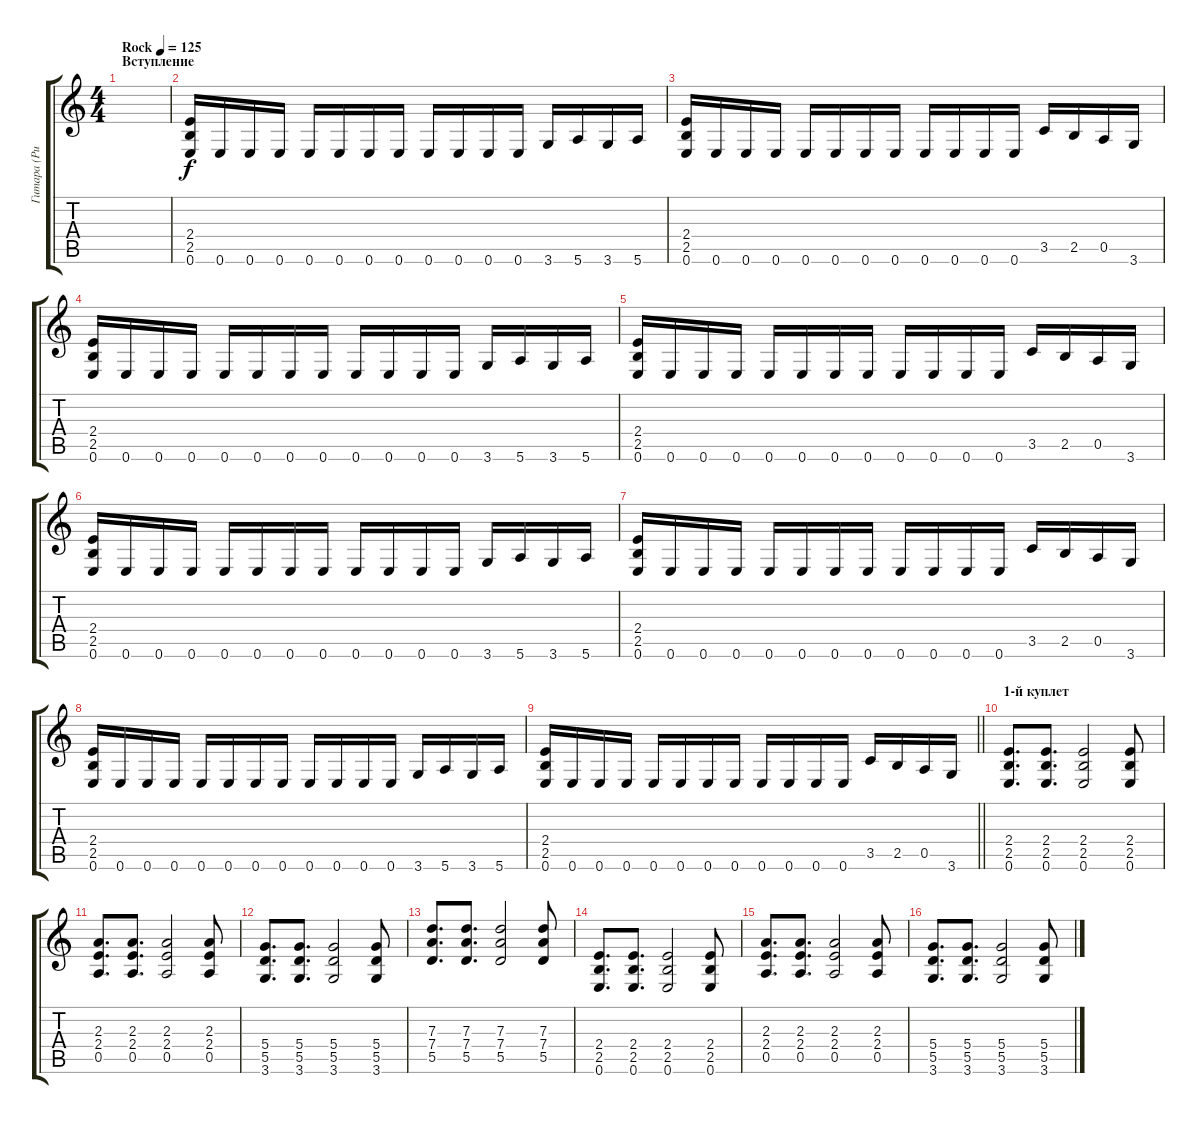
\track ("Гитара (Ритм)" "Гитара (Ри") {instrument distortionguitar}
\staff {score tabs}
\tuning (E4 B3 G3 D3 A2 E2) {hide}
\ts (4 4)
\section ("" "Вступление")
\tempo (125 "Rock")
\clef g2
\ks c
|
(2.4 2.5 0.6).16 0.6.16 0.6.16 0.6.16 0.6.16 0.6.16 0.6.16 0.6.16 0.6.16 0.6.16 0.6.16 0.6.16 3.6.16 5.6.16 3.6.16 5.6.16 |
(2.4 2.5 0.6).16 0.6.16 0.6.16 0.6.16 0.6.16 0.6.16 0.6.16 0.6.16 0.6.16 0.6.16 0.6.16 0.6.16 3.5.16 2.5.16 0.5.16 3.6.16 |
(2.4 2.5 0.6).16 0.6.16 0.6.16 0.6.16 0.6.16 0.6.16 0.6.16 0.6.16 0.6.16 0.6.16 0.6.16 0.6.16 3.6.16 5.6.16 3.6.16 5.6.16 |
(2.4 2.5 0.6).16 0.6.16 0.6.16 0.6.16 0.6.16 0.6.16 0.6.16 0.6.16 0.6.16 0.6.16 0.6.16 0.6.16 3.5.16 2.5.16 0.5.16 3.6.16 |
(2.4 2.5 0.6).16 0.6.16 0.6.16 0.6.16 0.6.16 0.6.16 0.6.16 0.6.16 0.6.16 0.6.16 0.6.16 0.6.16 3.6.16 5.6.16 3.6.16 5.6.16 |
(2.4 2.5 0.6).16 0.6.16 0.6.16 0.6.16 0.6.16 0.6.16 0.6.16 0.6.16 0.6.16 0.6.16 0.6.16 0.6.16 3.5.16 2.5.16 0.5.16 3.6.16 |
(2.4 2.5 0.6).16 0.6.16 0.6.16 0.6.16 0.6.16 0.6.16 0.6.16 0.6.16 0.6.16 0.6.16 0.6.16 0.6.16 3.6.16 5.6.16 3.6.16 5.6.16 |
\barLineRight lightlight
(2.4 2.5 0.6).16 0.6.16 0.6.16 0.6.16 0.6.16 0.6.16 0.6.16 0.6.16 0.6.16 0.6.16 0.6.16 0.6.16 3.5.16 2.5.16 0.5.16 3.6.16 |
\section ("" "1-й куплет")
(2.4 2.5 0.6).8{d} (2.4 2.5 0.6).8{d} (2.4 2.5 0.6).2 (2.4 2.5 0.6).8 |
(2.3 2.4 0.5).8{d} (2.3 2.4 0.5).8{d} (2.3 2.4 0.5).2 (2.3 2.4 0.5).8 |
(5.4 5.5 3.6).8{d} (5.4 5.5 3.6).8{d} (5.4 5.5 3.6).2 (5.4 5.5 3.6).8 |
(7.3 7.4 5.5).8{d} (7.3 7.4 5.5).8{d} (7.3 7.4 5.5).2 (7.3 7.4 5.5).8 |
(2.4 2.5 0.6).8{d} (2.4 2.5 0.6).8{d} (2.4 2.5 0.6).2 (2.4 2.5 0.6).8 |
(2.3 2.4 0.5).8{d} (2.3 2.4 0.5).8{d} (2.3 2.4 0.5).2 (2.3 2.4 0.5).8 |
(5.4 5.5 3.6).8{d} (5.4 5.5 3.6).8{d} (5.4 5.5 3.6).2 (5.4 5.5 3.6).8
